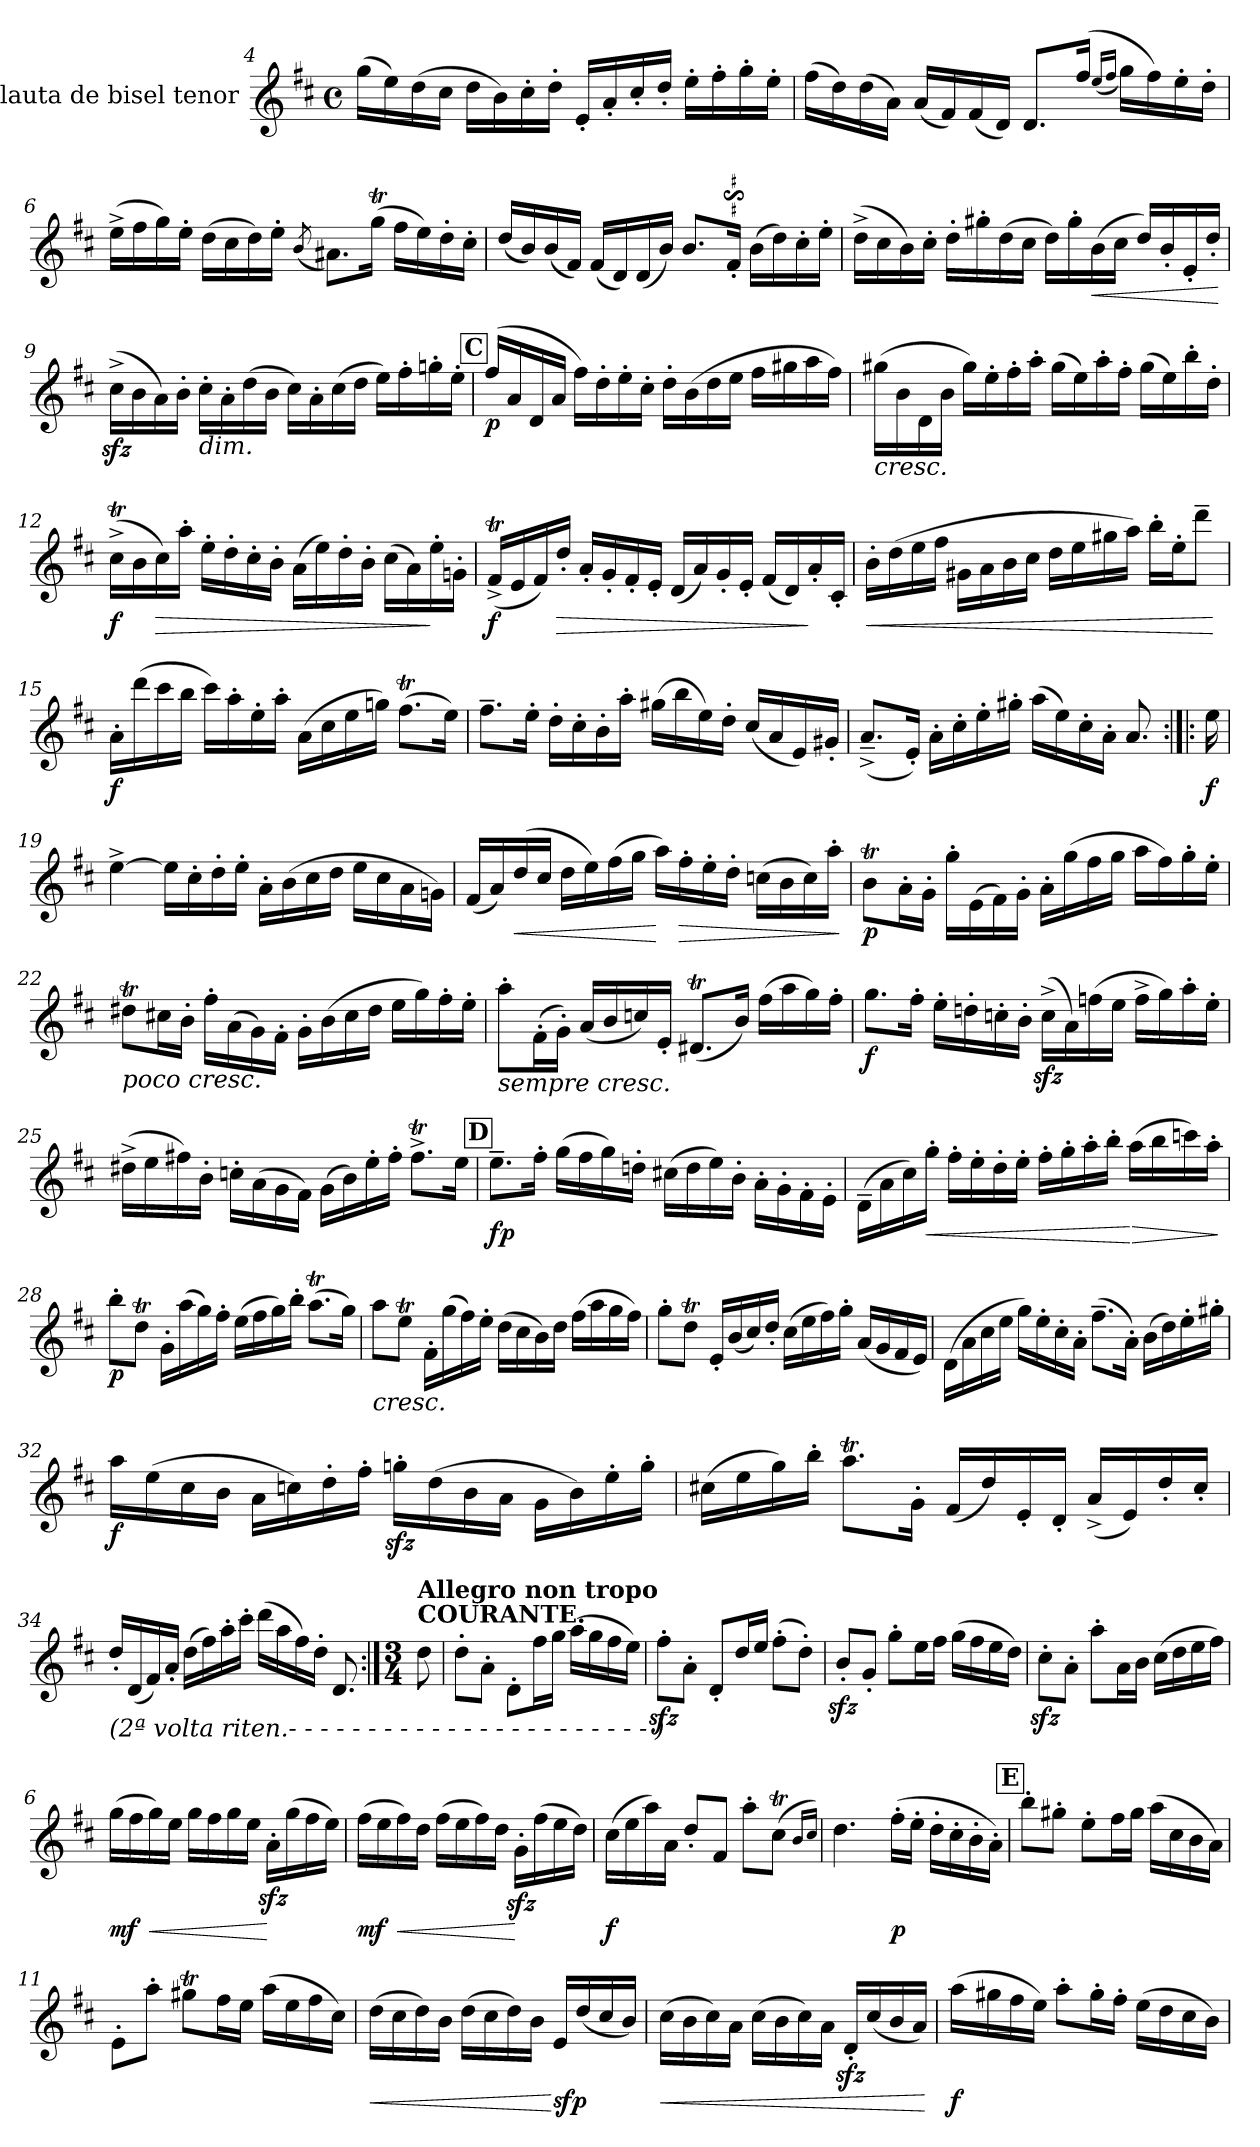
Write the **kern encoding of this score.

**kern	**dynam
*part1	*part1
*staff1	*staff1
*I"Flauta de bisel tenor	*
!!LO:LB:g=z
*clefG2	*
*k[f#c#]	*
*M4/4	*
*met(c)	*
=4	=4
(>16gg\LL	.
16ee\)	.
(>16dd\	.
16cc#\JJ	.
16dd\LL	.
16b\)	.
16cc#'\	.
16dd'\JJ	.
16e'/LL	.
16a'/	.
16cc#'/	.
16dd'/JJ	.
16ee'\LL	.
16ff#'\	.
16gg'\	.
16ee'\JJ	.
=5	=5
(>16ff#\LL	.
16dd\)	.
(>16dd\	.
16a\JJ)	.
(<16a/LL	.
16f#/)	.
(<16f#/	.
16d/JJ)	.
8.d/L	.
(>16ff#/Jk	.
(<16qee/LL	.
16qff#/JJ	.
!	!LO:DY:b
!	!LO:DY:n=1:b
16gg\LL)	other-dynamics f
16ff#\)	.
16ee'\	.
16dd'\JJ	.
!!LO:LB:g=z
=6	=6
(>16ee^\LL	.
16ff#\	.
16gg\)	.
16ee'\JJ	.
(>16dd\LL	.
16cc#\	.
16dd\)	.
16ee'\JJ	.
(<8qb/	.
8.a#X\L)	.
(>16ggT\Jk	.
16ff#\LL	.
16ee\)	.
16dd'\	.
16cc#'\JJ	.
=7	=7
(<16dd/LL	.
16b/)	.
(<16b/	.
16f#/JJ)	.
(<16f#/LL	.
16d/)	.
(<16d/	.
16b/JJ)	.
8.b/L	.
16f#s$sS'/Jk	.
(>16b\LL	.
16dd\)	.
16cc#'\	.
16ee'\JJ	.
!!LO:LB:g=z
=8	=8
(>16dd^\LL	.
16cc#\	.
16b\)	.
16cc#'\JJ	.
16dd'\LL	.
16gg#X'\	.
(>16dd\	.
16cc#\JJ	.
16dd\LL)	.
16gg#'\	.
!	!LO:HP:b
(>16b\	<
16cc#\JJ	.
16dd/LL)	.
16b'/	.
16e'/	.
16dd'/JJ	.
.	[
=9	=9
(>16cc#zz<^\LL	.
16b\	.
16a\)	.
16b'\JJ	.
!LO:TX:b:i:t=dim.	!
16cc#'\LL	.
16a'\	.
(>16dd\	.
16b\JJ	.
16cc#\LL)	.
16a'\	.
(>16cc#\	.
16dd\JJ	.
16ee\LL)	.
16ff#'\	.
16ggn'\	.
16ee'\JJ	.
!!LO:LB:g=z
!!LO:REH:place=s1:a:B:fs=14:t=C
=10	=10
!	!LO:DY:b
(>16ff#/LL	p
16a/	.
16d/	.
16a/JJ	.
16ff#\LL)	.
16dd'\	.
16ee'\	.
16cc#'\JJ	.
16dd'\LL	.
(>16b\	.
16dd\	.
16ee\JJ	.
16ff#\LL	.
16gg#X\	.
16aa\	.
16ff#\JJ)	.
=11	=11
!LO:TX:b:i:t=cresc.	!
(>16gg#X\LL	.
16b\	.
16d\	.
16b\JJ	.
16gg#\LL)	.
16ee'\	.
16ff#'\	.
16aa'\JJ	.
(>16gg#\LL	.
16ee\)	.
16aa'\	.
16ff#'\JJ	.
(>16gg#\LL	.
16ee\)	.
16bb'\	.
16dd'\JJ	.
!!LO:LB:g=z
=12	=12
!	!LO:DY:b
(>16cc#t^\LL	f
16b\	.
!	!LO:HP:b
16cc#\)	>
16aa'\JJ	.
16ee'\LL	.
16dd'\	.
16cc#'\	.
16b'\JJ	.
(>16a\LL	.
16ee\)	.
16dd'\	.
16b'\JJ	.
(>16cc#\LL	.
16a\)	.
16ee'\	]
16gn'\JJ	.
=13	=13
!	!LO:DY:b
(<16f#t^/LL	f
16e/	.
16f#/)	.
!	!LO:HP:b
16dd'/JJ	>
16a'/LL	.
16g'/	.
16f#'/	.
16e'/JJ	.
(<16d/LL	.
16a/)	.
16g'/	.
16e'/JJ	.
(<16f#/LL	.
16d/)	.
16a'/	]
16c#'/JJ	.
!!LO:LB:g=z
=14	=14
!	!LO:HP:b
16b'\LL	<
(>16dd\	.
16ee\	.
16ff#\JJ	.
16g#X\LL	.
16a\	.
16b\	.
16cc#\JJ	.
16dd\LL	.
16ee\	.
16gg#X\	.
16aa\JJ)	.
16bb'\LL	.
16ee'\J	.
8ddd~\J	.
.	[
=15	=15
!	!LO:DY:b
16a'\LL	f
(>16ddd\	.
16ccc#\	.
16bb\JJ	.
16ccc#\LL)	.
16aa'\	.
16ee'\	.
16aa'\JJ	.
(>16a\LL	.
16cc#\	.
16ee\	.
16ggn\JJ)	.
(>8.ff#t\L	.
16ee\Jk)	.
!!LO:LB:g=z
=16	=16
!	!LO:DY:b
!	!LO:DY:n=1:b
8.ff#~\L	other-dynamics f
16ee'\Jk	.
16dd'\LL	.
16cc#'\	.
16b'\	.
16aa'\JJ	.
(>16gg#X\LL	.
16bb\	.
16ee\)	.
16dd'\JJ	.
(<16cc#/LL	.
16a/	.
16e/)	.
16g#X'/JJ	.
=17	=17
(<8.a~^/L	.
16e'/Jk)	.
16a'\LL	.
16cc#'\	.
16ee'\	.
16gg#X'\JJ	.
(>16aa\LL	.
16ee\)	.
16cc#'\	.
16a'\JJ	.
8.a/	.
!!LO:LB:g=z
=18:|!|:	=18:|!|:
!	!LO:DY:b
16ee\	f
=19	=19
[4ee^\	.
16ee\LL]	.
16cc#'\	.
16dd'\	.
16ee'\JJ	.
16a'\LL	.
(>16b\	.
16cc#\	.
16dd\JJ	.
16ee\LL	.
16cc#\	.
16a\	.
16gn\JJ)	.
=20	=20
(<16f#/LL	.
16a/)	.
!	!LO:HP:b
(>16dd/	<
16cc#/JJ	.
16dd\LL	.
16ee\)	.
(>16ff#\	.
16gg\JJ	.
16aa\LL)	[
!	!LO:HP:b
16ff#'\	>
16ee'\	.
16dd'\JJ	.
(>16ccn\LL	.
16b\	.
16cc\)	.
16aa'\JJ	.
.	]
!!LO:LB:g=z
=21	=21
!	!LO:DY:b
8bT\L	p
16a'\L	.
16g'\JJ	.
16gg'\LL	.
(>16e\	.
16f#\)	.
16g'\JJ	.
16a'\LL	.
(>16gg\	.
16ff#\	.
16gg\JJ	.
16aa\LL	.
16ff#\)	.
16gg'\	.
16ee'\JJ	.
=22	=22
!LO:TX:b:i:t=poco cresc.	!
8dd#Xt\L	.
16cc#X\L	.
16b'\JJ	.
16ff#'\LL	.
(>16a\	.
16g\)	.
16f#'\JJ	.
16g'\LL	.
(>16b\	.
16cc#\	.
16dd#\JJ	.
16ee\LL	.
16gg\)	.
16ff#'\	.
16ee'\JJ	.
!!LO:PB:g=z
=23	=23
!LO:TX:b:i:t=sempre cresc.	!
8aa'\L	.
(>16f#'\L	.
16g'\JJ)	.
(<16a/LL	.
16b/	.
16ccn/)	.
16e'/JJ	.
(<8.d#Xt/L	.
16b/Jk)	.
(>16ff#\LL	.
16aa\	.
16gg\)	.
16ff#'\JJ	.
=24	=24
!	!LO:DY:b
8.gg\L	f
16ff#'\Jk	.
16ee'\LL	.
16ddn'\	.
16ccn'\	.
16b'\JJ	.
(>16cczz<^\LL	.
16a\)	.
(>16ffn\	.
16ee\JJ	.
16ff^\LL	.
16gg\)	.
16aa'\	.
16ee'\JJ	.
!!LO:LB:g=z
=25	=25
(>16dd#X^\LL	.
16ee\	.
16ff#X\)	.
16b'\JJ	.
16ccn'\LL	.
(>16a\	.
16g\	.
16f#\JJ)	.
(>16g\LL	.
16b\)	.
16ee'\	.
16ff#'\JJ	.
8.ff#t^\L	.
16ee\Jk	.
!!LO:REH:place=s1:a:B:fs=14:t=D
=26	=26
!	!LO:DY:b
8.ee~\L	fp
16ff#'\Jk	.
(>16gg\LL	.
16ff#\	.
16gg\)	.
16ddn'\JJ	.
(>16cc#X\LL	.
16dd\	.
16ee\)	.
16b'\JJ	.
16a'\LL	.
16g'\	.
16f#'\	.
16e'\JJ	.
!!LO:LB:g=z
=27	=27
(>16d~\LL	.
16a\	.
16cc#\)	.
!	!LO:HP:b
16gg'\JJ	<
16ff#'\LL	.
16ee'\	.
16dd'\	.
16ee'\JJ	.
16ff#'\LL	.
16gg'\	.
16aa'\	.
16bb'\JJ	.
!	!LO:HP:n=1:b
(>16aa\LL	[ >
16bb\	.
16cccn\)	.
16aa'\JJ	.
.	]
=28	=28
!	!LO:DY:b
8bb'\L	p
8ddT\J	.
16g'\LL	.
(>16aa\	.
16gg\)	.
16ff#'\JJ	.
(>16ee\LL	.
16ff#\	.
16gg\)	.
16bb'\JJ	.
(>8.aaT\L	.
16gg\Jk)	.
!!LO:LB:g=z
=29	=29
!LO:TX:b:i:t=cresc.	!
8aa\L	.
8eeT\J	.
16f#'\LL	.
(>16gg\	.
16ff#\)	.
16ee'\JJ	.
(>16dd\LL	.
16cc#\	.
16b\)	.
16dd\JJ	.
(>16ff#\LL	.
16aa\	.
16gg\	.
16ff#\JJ)	.
=30	=30
8gg'\L	.
8ddT\J	.
16e'/LL	.
(<16b/	.
16cc#/)	.
16dd'/JJ	.
(>16cc#\LL	.
16ee\	.
16ff#\)	.
16gg'\JJ	.
(<16a/LL	.
16g/	.
16f#/	.
16e/JJ)	.
!!LO:LB:g=z
=31	=31
(>16d\LL	.
16a\	.
16cc#\	.
16ee\JJ	.
16gg\LL)	.
16ee'\	.
16cc#'\	.
16a'\JJ	.
(>8.ff#~\L	.
16a'\Jk)	.
(>16b\LL	.
16dd\)	.
16ee'\	.
16gg#X'\JJ	.
=32	=32
!	!LO:DY:b
16aa\LL	f
(>16ee\	.
16cc#\	.
16b\JJ	.
16a\LL	.
16ccn\)	.
16dd'\	.
16ff#'\JJ	.
16ggnzz<'\LL	.
(>16dd\	.
16b\	.
16a\JJ	.
16g\LL	.
16b\)	.
16ee'\	.
16gg'\JJ	.
!!LO:LB:g=z
=33	=33
!	!LO:DY:b
!	!LO:DY:n=1:b
(>16cc#X\LL	other-dynamics f
16ee\	.
16gg\)	.
16bb'\JJ	.
8.aaT\L	.
16g'\Jk	.
(<16f#/LL	.
16dd/)	.
16e'/	.
16d'/JJ	.
(<16a^/LL	.
16e/)	.
16dd'/	.
16cc#'/JJ	.
=34	=34
!LO:TX:b:i:t=(2ª volta riten.- - - - - - - - - - - - - - - - - - - - - - - )	!
16dd'/LL	.
(<16d/	.
16f#/)	.
16a'/JJ	.
(>16dd\LL	.
16ff#\)	.
16aa'\	.
16ccc#'\JJ	.
(>16ddd\LL	.
16aa\	.
16ff#\)	.
16dd'\JJ	.
8.d/	.
!!LO:PB:g=z
=1:|!	=1:|!
*M3/4	*
!LO:TX:a:B:t=COURANTE.	!
!LO:TX:a:B:t=Allegro non tropo	!
!	!LO:DY:b
!	!LO:DY:n=1:b
8dd\	f other-dynamics
=2	=2
8dd'\L	.
8a'\J	.
8d'\L	.
16ff#\L	.
16gg\JJ	.
(>16aa\LL	.
16gg\	.
16ff#\	.
16ee\JJ)	.
=3	=3
8ff#zz<'\L	.
8a'\J	.
8d'/L	.
16dd/L	.
16ee/JJ	.
(>8ff#'\L	.
8dd'\J)	.
=4	=4
8bzz<'/L	.
8g'/J	.
8gg'\L	.
16ee\L	.
16ff#\JJ	.
(>16gg\LL	.
16ff#\	.
16ee\	.
16dd\JJ)	.
=5	=5
8cc#zz<'\L	.
8a'\J	.
8aa'\L	.
16a\L	.
16b\JJ	.
(>16cc#\LL	.
16dd\	.
16ee\	.
16ff#\JJ)	.
!!LO:LB:g=z
=6	=6
!	!LO:DY:b
(>16gg\LL	mf
16ff#\	.
!	!LO:HP:b
16gg\)	<
16ee\JJ	.
16gg\LL	.
16ff#\	.
16gg\	.
16ee\JJ	.
16azz<'\LL	[
(>16gg\	.
16ff#\	.
16ee\JJ)	.
=7	=7
!	!LO:DY:b
(>16ff#\LL	mf
16ee\	.
!	!LO:HP:b
16ff#\)	<
16dd\JJ	.
(>16ff#\LL	.
16ee\	.
16ff#\)	.
16dd\JJ	.
16gzz<'\LL	[
(>16ff#\	.
16ee\	.
16dd\JJ)	.
=8	=8
!	!LO:DY:b
(>16cc#\LL	f
16ee\	.
16aa\)	.
16a\JJ	.
8dd'/L	.
8f#/J	.
8aa'\L	.
(<8cc#t\J	.
16qb/LL	.
16qcc#/JJ)	.
=9	=9
4.dd\	.
!	!LO:DY:b
(>16ff#'\LL	p
16ee'\JJ	.
16dd'\LL	.
16cc#'\	.
16b'\	.
16a'\JJ)	.
!!LO:LB:g=z
!!LO:REH:place=s1:a:B:fs=14:t=E
=10	=10
8bb'\L	.
8gg#X'\J	.
8ee'\L	.
16ff#\L	.
16gg#\JJ	.
(>16aa\LL	.
16cc#\	.
16b\	.
16a\JJ)	.
=11	=11
8e'\L	.
8aa'\J	.
8gg#Xt\L	.
16ff#\L	.
16ee\JJ	.
(>16aa\LL	.
16ee\	.
16ff#\	.
16cc#\JJ)	.
=12	=12
!	!LO:HP:b
(>16dd\LL	<
16cc#\	.
16dd\)	.
16b\JJ	.
(>16dd\LL	.
16cc#\	.
16dd\)	.
16b\JJ	.
!	!LO:DY:n=1:b
16e/LL	[ sfp
(<16dd/	.
16cc#/	.
16b/JJ)	.
=13	=13
!	!LO:HP:b
(>16cc#\LL	<
16b\	.
16cc#\)	.
16a\JJ	.
(>16cc#\LL	.
16b\	.
16cc#\)	.
16a\JJ	.
16dzz<'/LL	.
(<16cc#/	.
16b/	.
16a/JJ)	.
.	[
!!LO:LB:g=z
=14	=14
!	!LO:DY:b
(>16aa\LL	f
16gg#X\	.
16ff#\	.
16ee\JJ)	.
8aa'\L	.
16gg#'\L	.
16ff#'\JJ	.
(>16ee\LL	.
16dd\	.
16cc#\	.
16b\JJ)	.
=	=
*-	*-
